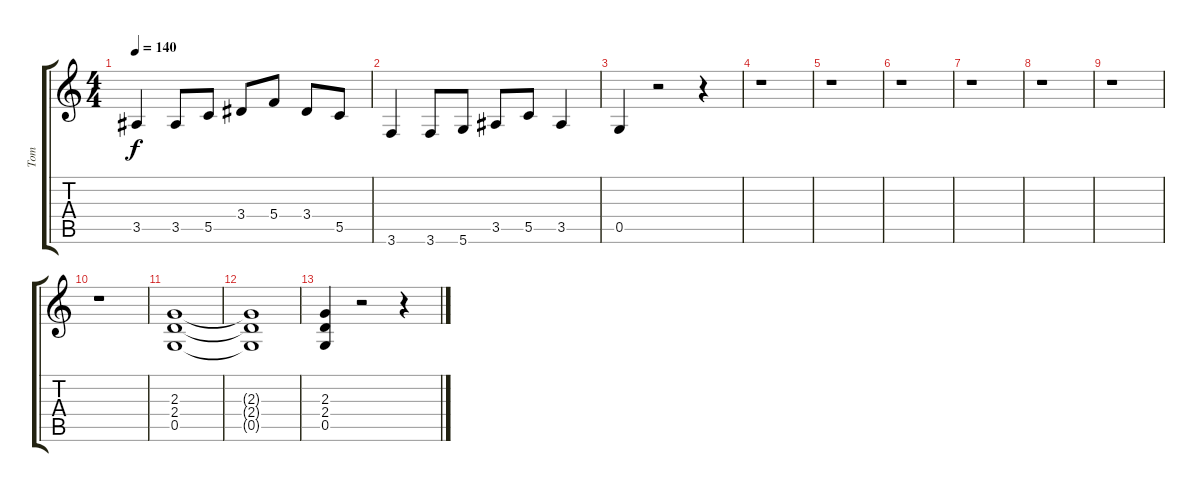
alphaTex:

\track ("Tom" "Tom") {instrument distortionguitar}
\staff {score tabs}
\tuning (D4 A3 F3 C3 G2 D2) {hide}
\ts (4 4)
\tempo 140
\clef g2
\ks c
3.5.4{dy f} 3.5.8 5.5.8 3.4.8 5.4.8 3.4.8 5.5.8 |
3.6.4 3.6.8 5.6.8 3.5.8 5.5.8 3.5.4 |
0.5.4 r.2 r.4 |
r.1 |
r.1 |
r.1 |
r.1 |
r.1 |
r.1 |
r.1 |
(2.3 2.4 0.5).1 |
(2.3{t} 2.4{t} 0.5{t}).1 |
(2.3 2.4 0.5).4 r.2 r.4
